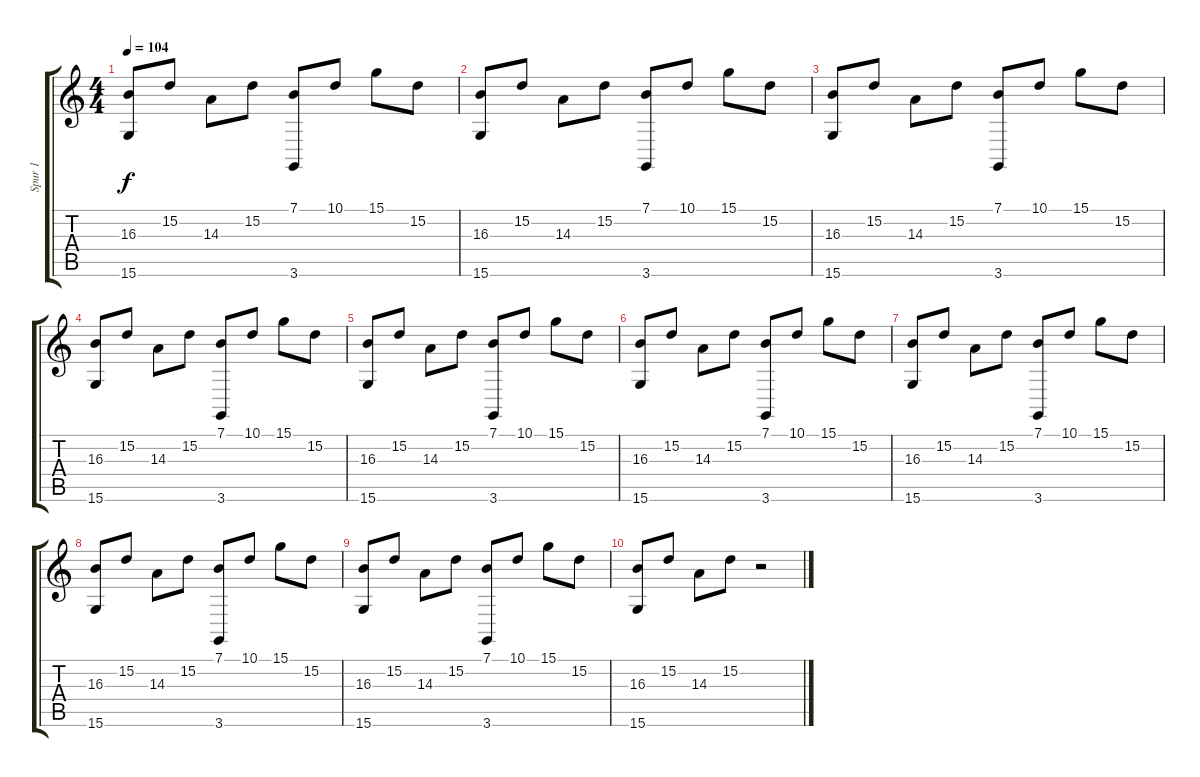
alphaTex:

\track ("Spur 1" "Spur 1") {instrument tubularbells}
\staff {score tabs}
\tuning (E4 B3 G3 D3 A2 E2) {hide}
\ts (4 4)
\tempo 104
\clef g2
\ks c
(16.3 15.6).8{dy f} 15.2.8 14.3.8 15.2.8 (7.1 3.6).8 10.1.8 15.1.8 15.2.8 |
(16.3 15.6).8 15.2.8 14.3.8 15.2.8 (7.1 3.6).8 10.1.8 15.1.8 15.2.8 |
(16.3 15.6).8 15.2.8 14.3.8 15.2.8 (7.1 3.6).8 10.1.8 15.1.8 15.2.8 |
(16.3 15.6).8 15.2.8 14.3.8 15.2.8 (7.1 3.6).8 10.1.8 15.1.8 15.2.8 |
(16.3 15.6).8 15.2.8 14.3.8 15.2.8 (7.1 3.6).8 10.1.8 15.1.8 15.2.8 |
(16.3 15.6).8 15.2.8 14.3.8 15.2.8 (7.1 3.6).8 10.1.8 15.1.8 15.2.8 |
(16.3 15.6).8 15.2.8 14.3.8 15.2.8 (7.1 3.6).8 10.1.8 15.1.8 15.2.8 |
(16.3 15.6).8 15.2.8 14.3.8 15.2.8{volume 14} (7.1 3.6).8 10.1.8{volume 14} 15.1.8{volume 14} 15.2.8{volume 14} |
(16.3 15.6).8{volume 13} 15.2.8{volume 13} 14.3.8{volume 13} 15.2.8{volume 12} (7.1 3.6).8{volume 12} 10.1.8{volume 11} 15.1.8{volume 10} 15.2.8{volume 9} |
(16.3 15.6).8{volume 8} 15.2.8{volume 8} 14.3.8{volume 7} 15.2.8{volume 6} r.2
